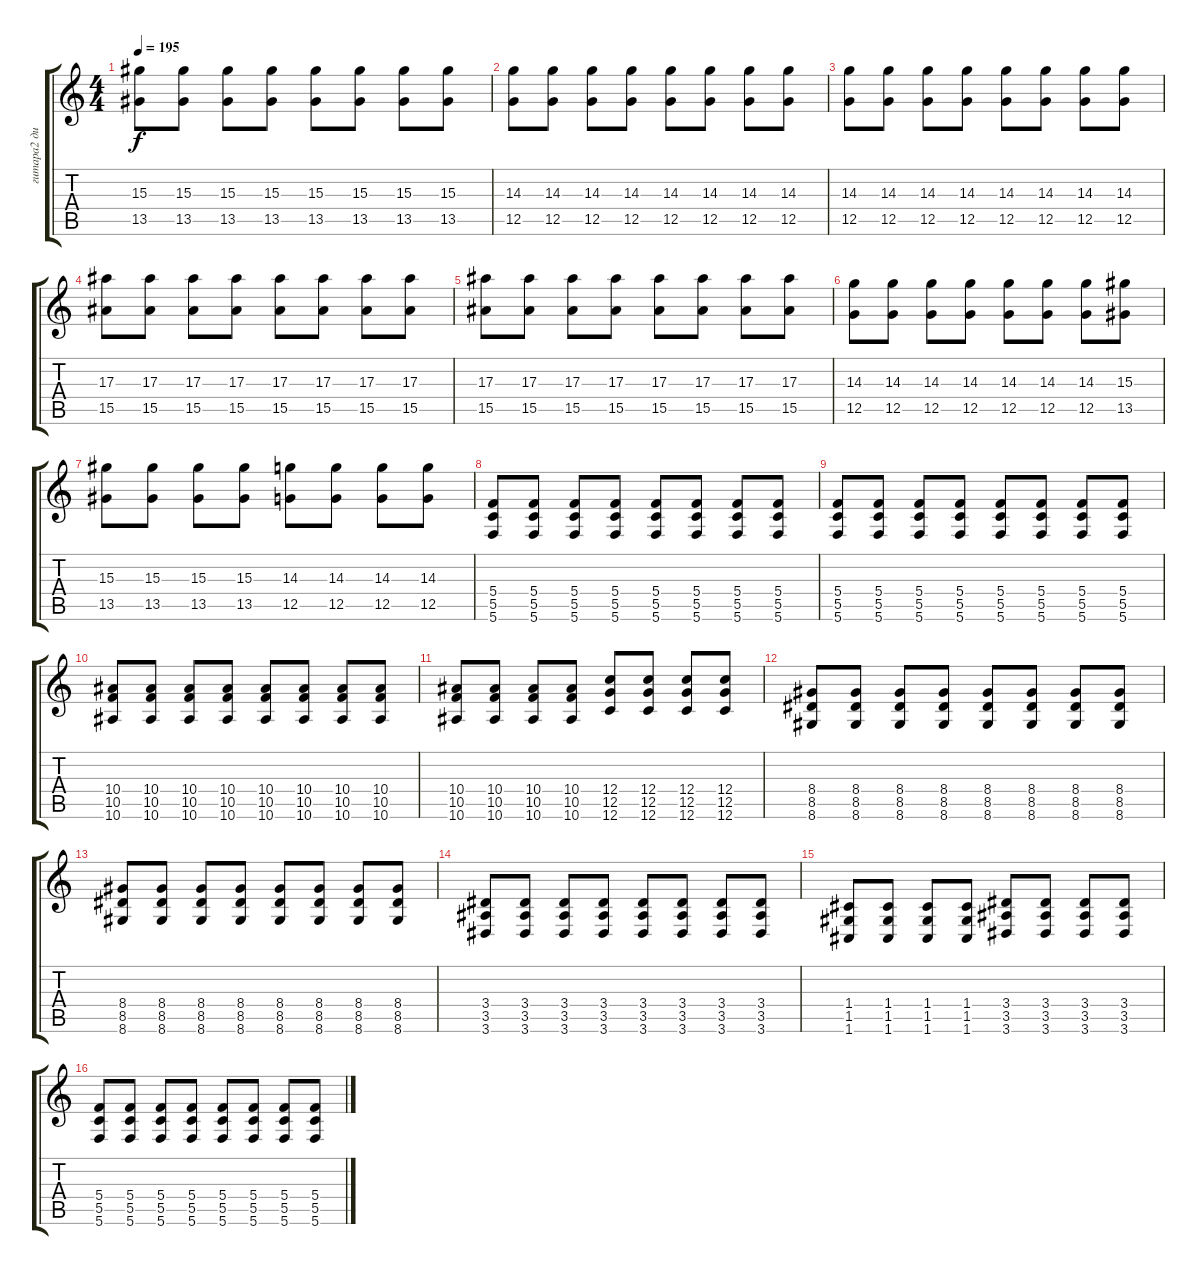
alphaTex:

\track ("гитара2 дист" "гитара2 ди") {instrument overdrivenguitar}
\staff {score tabs}
\tuning (D4 A3 F3 C3 G2 C2) {hide}
\ts (4 4)
\tempo 195
\clef g2
\ks c
(15.3 13.5).8{dy f} (15.3 13.5).8 (15.3 13.5).8 (15.3 13.5).8 (15.3 13.5).8 (15.3 13.5).8 (15.3 13.5).8 (15.3 13.5).8 |
(14.3 12.5).8 (14.3 12.5).8 (14.3 12.5).8 (14.3 12.5).8 (14.3 12.5).8 (14.3 12.5).8 (14.3 12.5).8 (14.3 12.5).8 |
(14.3 12.5).8 (14.3 12.5).8 (14.3 12.5).8 (14.3 12.5).8 (14.3 12.5).8 (14.3 12.5).8 (14.3 12.5).8 (14.3 12.5).8 |
(17.3 15.5).8 (17.3 15.5).8 (17.3 15.5).8 (17.3 15.5).8 (17.3 15.5).8 (17.3 15.5).8 (17.3 15.5).8 (17.3 15.5).8 |
(17.3 15.5).8 (17.3 15.5).8 (17.3 15.5).8 (17.3 15.5).8 (17.3 15.5).8 (17.3 15.5).8 (17.3 15.5).8 (17.3 15.5).8 |
(14.3 12.5).8 (14.3 12.5).8 (14.3 12.5).8 (14.3 12.5).8 (14.3 12.5).8 (14.3 12.5).8 (14.3 12.5).8 (15.3 13.5).8 |
(15.3 13.5).8 (15.3 13.5).8 (15.3 13.5).8 (15.3 13.5).8 (14.3 12.5).8 (14.3 12.5).8 (14.3 12.5).8 (14.3 12.5).8 |
(5.4 5.5 5.6).8 (5.4 5.5 5.6).8 (5.4 5.5 5.6).8 (5.4 5.5 5.6).8 (5.4 5.5 5.6).8 (5.4 5.5 5.6).8 (5.4 5.5 5.6).8 (5.4 5.5 5.6).8 |
(5.4 5.5 5.6).8 (5.4 5.5 5.6).8 (5.4 5.5 5.6).8 (5.4 5.5 5.6).8 (5.4 5.5 5.6).8 (5.4 5.5 5.6).8 (5.4 5.5 5.6).8 (5.4 5.5 5.6).8 |
(10.4 10.5 10.6).8 (10.4 10.5 10.6).8 (10.4 10.5 10.6).8 (10.4 10.5 10.6).8 (10.4 10.5 10.6).8 (10.4 10.5 10.6).8 (10.4 10.5 10.6).8 (10.4 10.5 10.6).8 |
(10.4 10.5 10.6).8 (10.4 10.5 10.6).8 (10.4 10.5 10.6).8 (10.4 10.5 10.6).8 (12.4 12.5 12.6).8 (12.4 12.5 12.6).8 (12.4 12.5 12.6).8 (12.4 12.5 12.6).8 |
(8.4 8.5 8.6).8 (8.4 8.5 8.6).8 (8.4 8.5 8.6).8 (8.4 8.5 8.6).8 (8.4 8.5 8.6).8 (8.4 8.5 8.6).8 (8.4 8.5 8.6).8 (8.4 8.5 8.6).8 |
(8.4 8.5 8.6).8 (8.4 8.5 8.6).8 (8.4 8.5 8.6).8 (8.4 8.5 8.6).8 (8.4 8.5 8.6).8 (8.4 8.5 8.6).8 (8.4 8.5 8.6).8 (8.4 8.5 8.6).8 |
(3.4 3.5 3.6).8 (3.4 3.5 3.6).8 (3.4 3.5 3.6).8 (3.4 3.5 3.6).8 (3.4 3.5 3.6).8 (3.4 3.5 3.6).8 (3.4 3.5 3.6).8 (3.4 3.5 3.6).8 |
(1.4 1.5 1.6).8 (1.4 1.5 1.6).8 (1.4 1.5 1.6).8 (1.4 1.5 1.6).8 (3.4 3.5 3.6).8 (3.4 3.5 3.6).8 (3.4 3.5 3.6).8 (3.4 3.5 3.6).8 |
(5.4 5.5 5.6).8 (5.4 5.5 5.6).8 (5.4 5.5 5.6).8 (5.4 5.5 5.6).8 (5.4 5.5 5.6).8 (5.4 5.5 5.6).8 (5.4 5.5 5.6).8 (5.4 5.5 5.6).8
